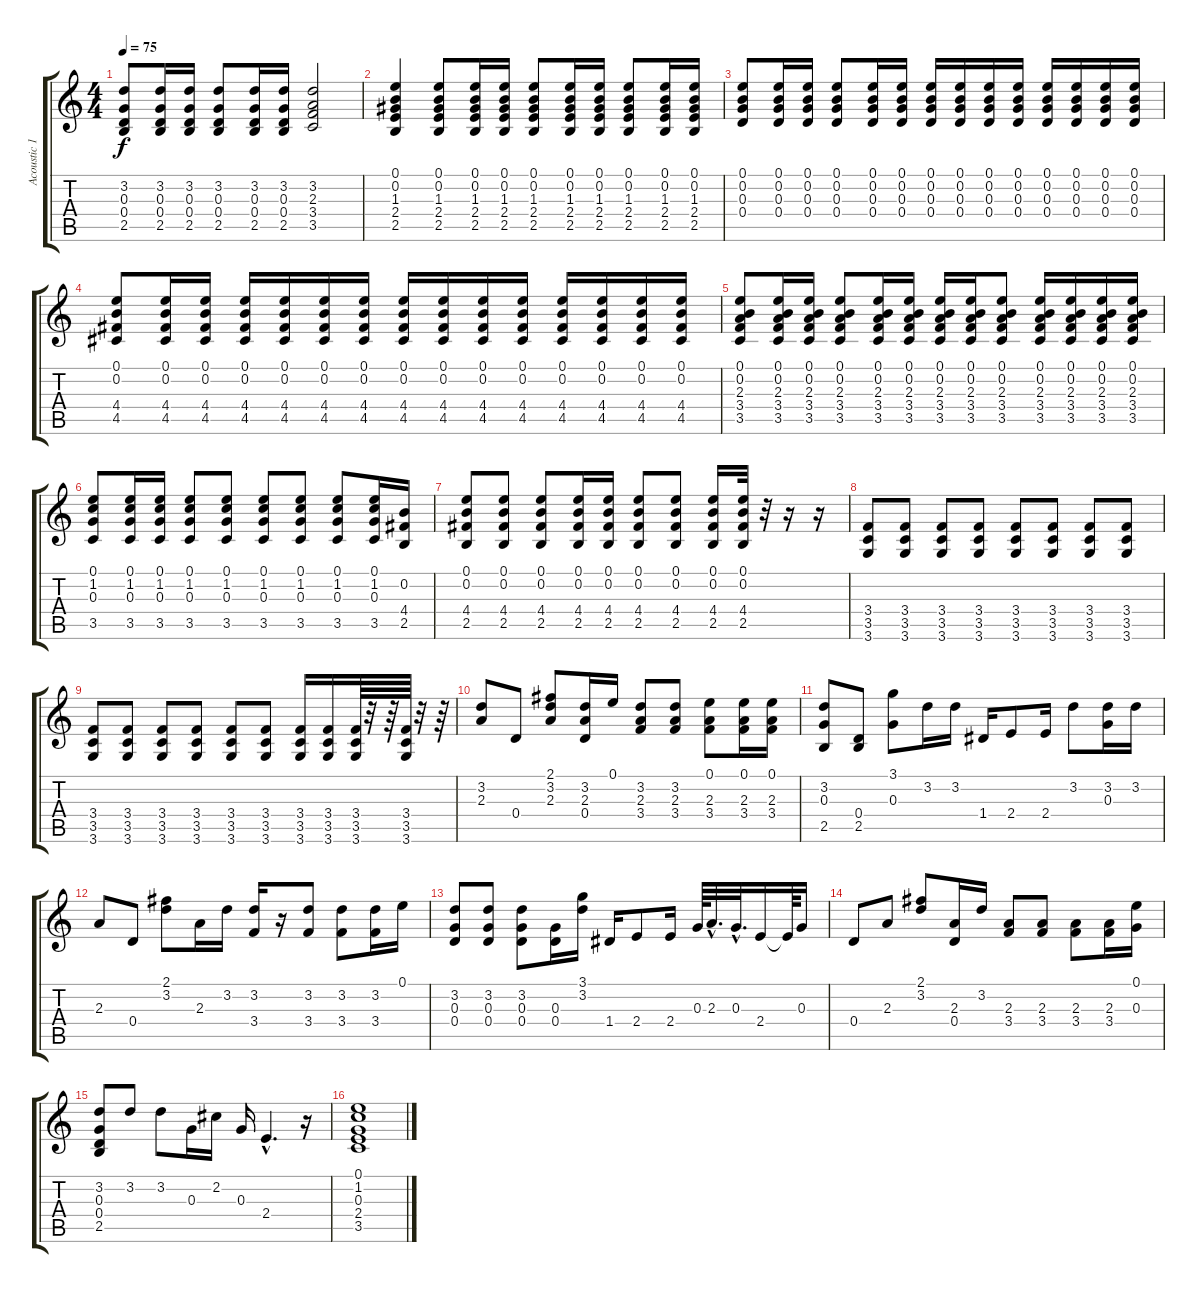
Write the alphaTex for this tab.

\track ("Acoustic 1" "Acoustic 1") {instrument acousticguitarnylon}
\staff {score tabs}
\tuning (E4 B3 G3 D3 A2 E2) {hide}
\ts (4 4)
\tempo 75
\clef g2
\ks c
(3.2 0.3 0.4 2.5).8{dy f} (3.2 0.3 0.4 2.5).16 (3.2 0.3 0.4 2.5).16 (3.2 0.3 0.4 2.5).8 (3.2 0.3 0.4 2.5).16 (3.2 0.3 0.4 2.5).16 (3.2 2.3 3.4 3.5).2 |
(0.1 0.2 1.3 2.4 2.5).4 (0.1 0.2 1.3 2.4 2.5).8 (0.1 0.2 1.3 2.4 2.5).16 (0.1 0.2 1.3 2.4 2.5).16 (0.1 0.2 1.3 2.4 2.5).8 (0.1 0.2 1.3 2.4 2.5).16 (0.1 0.2 1.3 2.4 2.5).16 (0.1 0.2 1.3 2.4 2.5).8 (0.1 0.2 1.3 2.4 2.5).16 (0.1 0.2 1.3 2.4 2.5).16 |
(0.1 0.2 0.3 0.4).8 (0.1 0.2 0.3 0.4).16 (0.1 0.2 0.3 0.4).16 (0.1 0.2 0.3 0.4).8 (0.1 0.2 0.3 0.4).16 (0.1 0.2 0.3 0.4).16 (0.1 0.2 0.3 0.4).16 (0.1 0.2 0.3 0.4).16 (0.1 0.2 0.3 0.4).16 (0.1 0.2 0.3 0.4).16 (0.1 0.2 0.3 0.4).16 (0.1 0.2 0.3 0.4).16 (0.1 0.2 0.3 0.4).16 (0.1 0.2 0.3 0.4).16 |
(0.1 0.2 4.4 4.5).8 (0.1 0.2 4.4 4.5).16 (0.1 0.2 4.4 4.5).16 (0.1 0.2 4.4 4.5).16 (0.1 0.2 4.4 4.5).16 (0.1 0.2 4.4 4.5).16 (0.1 0.2 4.4 4.5).16 (0.1 0.2 4.4 4.5).16 (0.1 0.2 4.4 4.5).16 (0.1 0.2 4.4 4.5).16 (0.1 0.2 4.4 4.5).16 (0.1 0.2 4.4 4.5).16 (0.1 0.2 4.4 4.5).16 (0.1 0.2 4.4 4.5).16 (0.1 0.2 4.4 4.5).16 |
(0.1 0.2 2.3 3.4 3.5).8 (0.1 0.2 2.3 3.4 3.5).16 (0.1 0.2 2.3 3.4 3.5).16 (0.1 0.2 2.3 3.4 3.5).8 (0.1 0.2 2.3 3.4 3.5).16 (0.1 0.2 2.3 3.4 3.5).16 (0.1 0.2 2.3 3.4 3.5).16 (0.1 0.2 2.3 3.4 3.5).16 (0.1 0.2 2.3 3.4 3.5).8 (0.1 0.2 2.3 3.4 3.5).16 (0.1 0.2 2.3 3.4 3.5).16 (0.1 0.2 2.3 3.4 3.5).16 (0.1 0.2 2.3 3.4 3.5).16 |
(0.1 1.2 0.3 3.5).8 (0.1 1.2 0.3 3.5).16 (0.1 1.2 0.3 3.5).16 (0.1 1.2 0.3 3.5).8 (0.1 1.2 0.3 3.5).8 (0.1 1.2 0.3 3.5).8 (0.1 1.2 0.3 3.5).8 (0.1 1.2 0.3 3.5).8 (0.1 1.2 0.3 3.5).16 (0.2 4.4 2.5).16 |
(0.1 0.2 4.4 2.5).8 (0.1 0.2 4.4 2.5).8 (0.1 0.2 4.4 2.5).8 (0.1 0.2 4.4 2.5).16 (0.1 0.2 4.4 2.5).16 (0.1 0.2 4.4 2.5).8 (0.1 0.2 4.4 2.5).8 (0.1 0.2 4.4 2.5).16 (0.1 0.2 4.4 2.5).32 r.32 r.16 r.16 |
(3.4 3.5 3.6).8 (3.4 3.5 3.6).8 (3.4 3.5 3.6).8 (3.4 3.5 3.6).8 (3.4 3.5 3.6).8 (3.4 3.5 3.6).8 (3.4 3.5 3.6).8 (3.4 3.5 3.6).8 |
(3.4 3.5 3.6).8 (3.4 3.5 3.6).8 (3.4 3.5 3.6).8 (3.4 3.5 3.6).8 (3.4 3.5 3.6).8 (3.4 3.5 3.6).8 (3.4 3.5 3.6).16 (3.4 3.5 3.6).16 (3.4 3.5 3.6).64 r.32 r.64 (3.4 3.5 3.6).64 r.32 r.64 |
(3.2 2.3).8 0.4.8 (2.1 3.2 2.3).8 (3.2 2.3 0.4).16 0.1.16 (3.2 2.3 3.4).8 (3.2 2.3 3.4).8 (0.1 2.3 3.4).8 (0.1 2.3 3.4).16 (0.1 2.3 3.4).16 |
(3.2 0.3 2.5).8 (0.4 2.5).8 (3.1 0.3).8 3.2.16 3.2.16 1.4.16 2.4.8 2.4.16 3.2.8 (3.2 0.3).16 3.2.16 |
2.3.8 0.4.8 (2.1 3.2).8 2.3.16 3.2.16 (3.2 3.4).16 r.16 (3.2 3.4).8 (3.2 3.4).8 (3.2 3.4).16 0.1.16 |
(3.2 0.3 0.4).8 (3.2 0.3 0.4).8 (3.2 0.3 0.4).8 (0.3 0.4).16 (3.1 3.2).16 1.4.16 2.4.8 2.4.16 0.3.64 2.3{hac}.32{d} 0.3{hac}.32{d} 2.4.16 2.4{t}.64 0.3.16 |
0.4.8 2.3.8 (2.1 3.2).8 (2.3 0.4).16 3.2.16 (2.3 3.4).8 (2.3 3.4).8 (2.3 3.4).8 (2.3 3.4).16 (0.1 0.3).16 |
(3.2 0.3 0.4 2.5).8 3.2.8 3.2.8 0.3.16 2.2.16 0.3.16 2.4{hac}.4{d} r.16 |
(0.1 1.2 0.3 2.4 3.5).1
